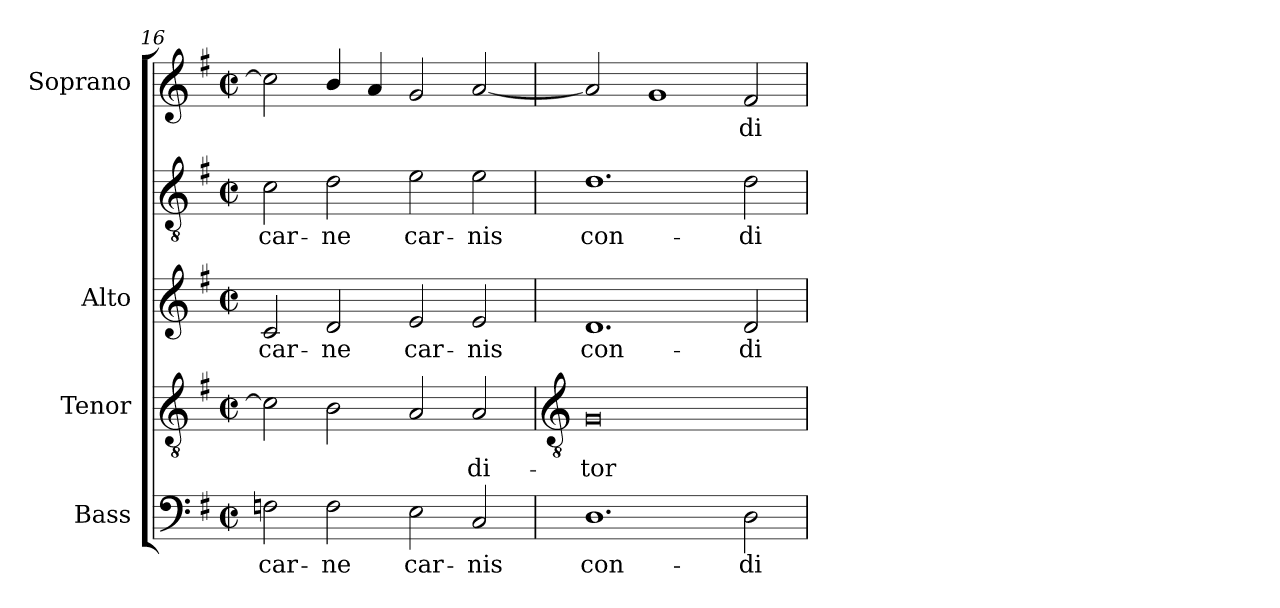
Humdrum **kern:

**kern	**text	**kern	**text	**kern	**text	**kern	**text	**kern	**text
*part4	*part4	*part3	*part3	*part2	*part2	*part2	*part2	*part1	*part1
*staff5	*staff5	*staff4	*staff4	*staff3	*staff3	*staff2	*staff2	*staff1	*staff1
*I"Bass	*	*I"Tenor	*	*I"Alto	*	*	*	*I"Soprano	*
*I'B	*	*I'T	*	*I'A	*	*	*	*I'S	*
*clefF4	*	*clefGv2	*	*	*	*clefGv2	*	*clefG2	*
*k[f#]	*	*k[f#]	*	*k[f#]	*	*k[f#]	*	*k[f#]	*
*G:	*	*G:	*	*G:	*	*G:	*	*G:	*
*M4/2	*	*M4/2	*	*M4/2	*	*M4/2	*	*M4/2	*
*met(c|)	*	*met(c|)	*	*met(c|)	*	*met(c|)	*	*met(c|)	*
=16	=16	=16	=16	=16	=16	=16	=16	=16	=16
!	!LO:LY:b	!	!	!	!LO:LY:b	!	!LO:LY:b	!	!
2F	car-	2c]	.	2c	car-	2c	car-	2cc]	.
!	!LO:LY:b	!	!	!	!LO:LY:b	!	!LO:LY:b	!	!
2F	-ne	2B	.	2d	-ne	2d	-ne	4b/	.
.	.	.	.	.	.	.	.	4a	.
!	!LO:LY:b	!	!	!	!LO:LY:b	!	!LO:LY:b	!	!
2E	car-	2A	.	2e	car-	2e	car-	2g	.
!	!LO:LY:b	!	!LO:LY:b	!	!LO:LY:b	!	!LO:LY:b	!	!
2C	-nis	2A	di-	2e	-nis	2e	-nis	[2a	.
!!LO:LB:g=z
=17	=17	=17	=17	=17	=17	=17	=17	=17	=17
*	*	*clefGv2	*	*	*	*	*	*	*
!	!LO:LY:b	!	!LO:LY:b	!	!LO:LY:b	!	!LO:LY:b	!	!
1.D	con-	0G	-tor	1.d	con-	1.d	con-	2a]	.
.	.	.	.	.	.	.	.	1g	.
!	!LO:LY:b	!	!	!	!LO:LY:b	!	!LO:LY:b	!	!LO:LY:b
2D	-di-	.	.	2d	-di-	2d	-di-	2f#	di-
=	=	=	=	=	=	=	=	=	=
*-	*-	*-	*-	*-	*-	*-	*-	*-	*-
